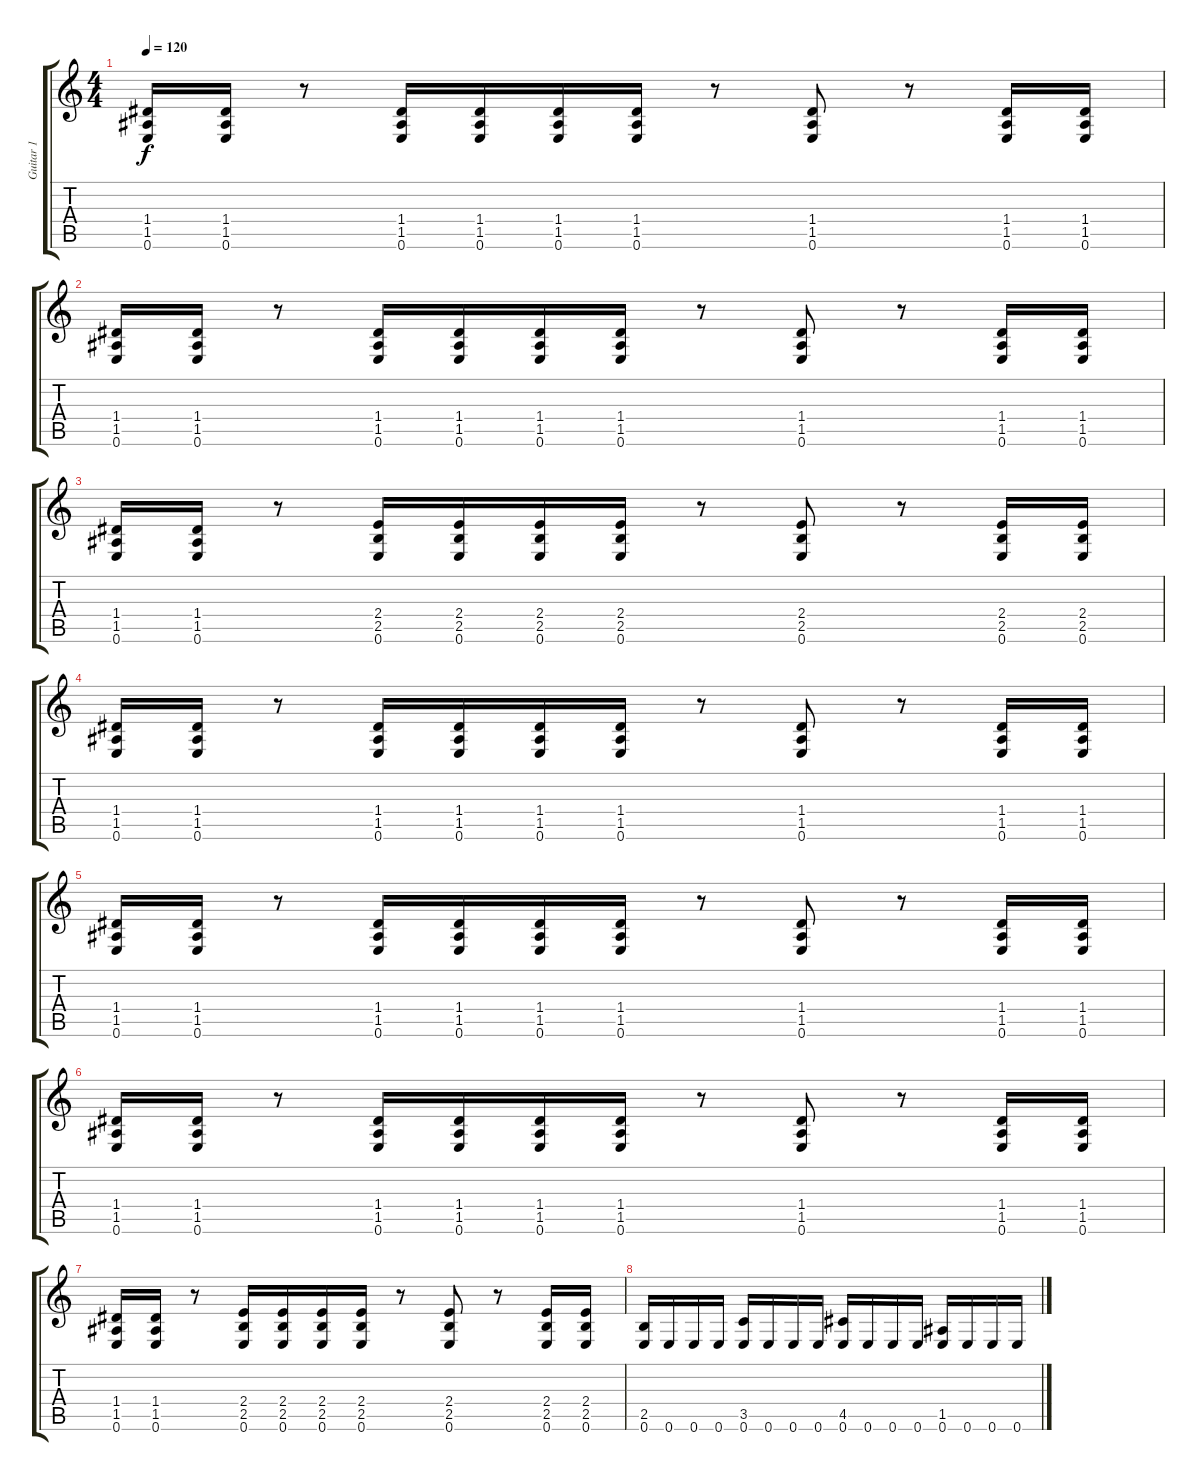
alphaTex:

\track ("Guitar 1" "Guitar 1") {instrument distortionguitar}
\staff {score tabs}
\tuning (E4 B3 G3 D3 A2 E2) {hide}
\ts (4 4)
\tempo 120
\clef g2
\ks c
(1.4 1.5 0.6).16{dy f} (1.4 1.5 0.6).16 r.8 (1.4 1.5 0.6).16 (1.4 1.5 0.6).16 (1.4 1.5 0.6).16 (1.4 1.5 0.6).16 r.8 (1.4 1.5 0.6).8 r.8 (1.4 1.5 0.6).16 (1.4 1.5 0.6).16 |
(1.4 1.5 0.6).16 (1.4 1.5 0.6).16 r.8 (1.4 1.5 0.6).16 (1.4 1.5 0.6).16 (1.4 1.5 0.6).16 (1.4 1.5 0.6).16 r.8 (1.4 1.5 0.6).8 r.8 (1.4 1.5 0.6).16 (1.4 1.5 0.6).16 |
(1.4 1.5 0.6).16 (1.4 1.5 0.6).16 r.8 (2.4 2.5 0.6).16 (2.4 2.5 0.6).16 (2.4 2.5 0.6).16 (2.4 2.5 0.6).16 r.8 (2.4 2.5 0.6).8 r.8 (2.4 2.5 0.6).16 (2.4 2.5 0.6).16 |
(1.4 1.5 0.6).16 (1.4 1.5 0.6).16 r.8 (1.4 1.5 0.6).16 (1.4 1.5 0.6).16 (1.4 1.5 0.6).16 (1.4 1.5 0.6).16 r.8 (1.4 1.5 0.6).8 r.8 (1.4 1.5 0.6).16 (1.4 1.5 0.6).16 |
(1.4 1.5 0.6).16 (1.4 1.5 0.6).16 r.8 (1.4 1.5 0.6).16 (1.4 1.5 0.6).16 (1.4 1.5 0.6).16 (1.4 1.5 0.6).16 r.8 (1.4 1.5 0.6).8 r.8 (1.4 1.5 0.6).16 (1.4 1.5 0.6).16 |
(1.4 1.5 0.6).16 (1.4 1.5 0.6).16 r.8 (1.4 1.5 0.6).16 (1.4 1.5 0.6).16 (1.4 1.5 0.6).16 (1.4 1.5 0.6).16 r.8 (1.4 1.5 0.6).8 r.8 (1.4 1.5 0.6).16 (1.4 1.5 0.6).16 |
(1.4 1.5 0.6).16 (1.4 1.5 0.6).16 r.8 (2.4 2.5 0.6).16 (2.4 2.5 0.6).16 (2.4 2.5 0.6).16 (2.4 2.5 0.6).16 r.8 (2.4 2.5 0.6).8 r.8 (2.4 2.5 0.6).16 (2.4 2.5 0.6).16 |
(2.5 0.6).16 0.6.16 0.6.16 0.6.16 (3.5 0.6).16 0.6.16 0.6.16 0.6.16 (4.5 0.6).16 0.6.16 0.6.16 0.6.16 (1.5 0.6).16 0.6.16 0.6.16 0.6.16
